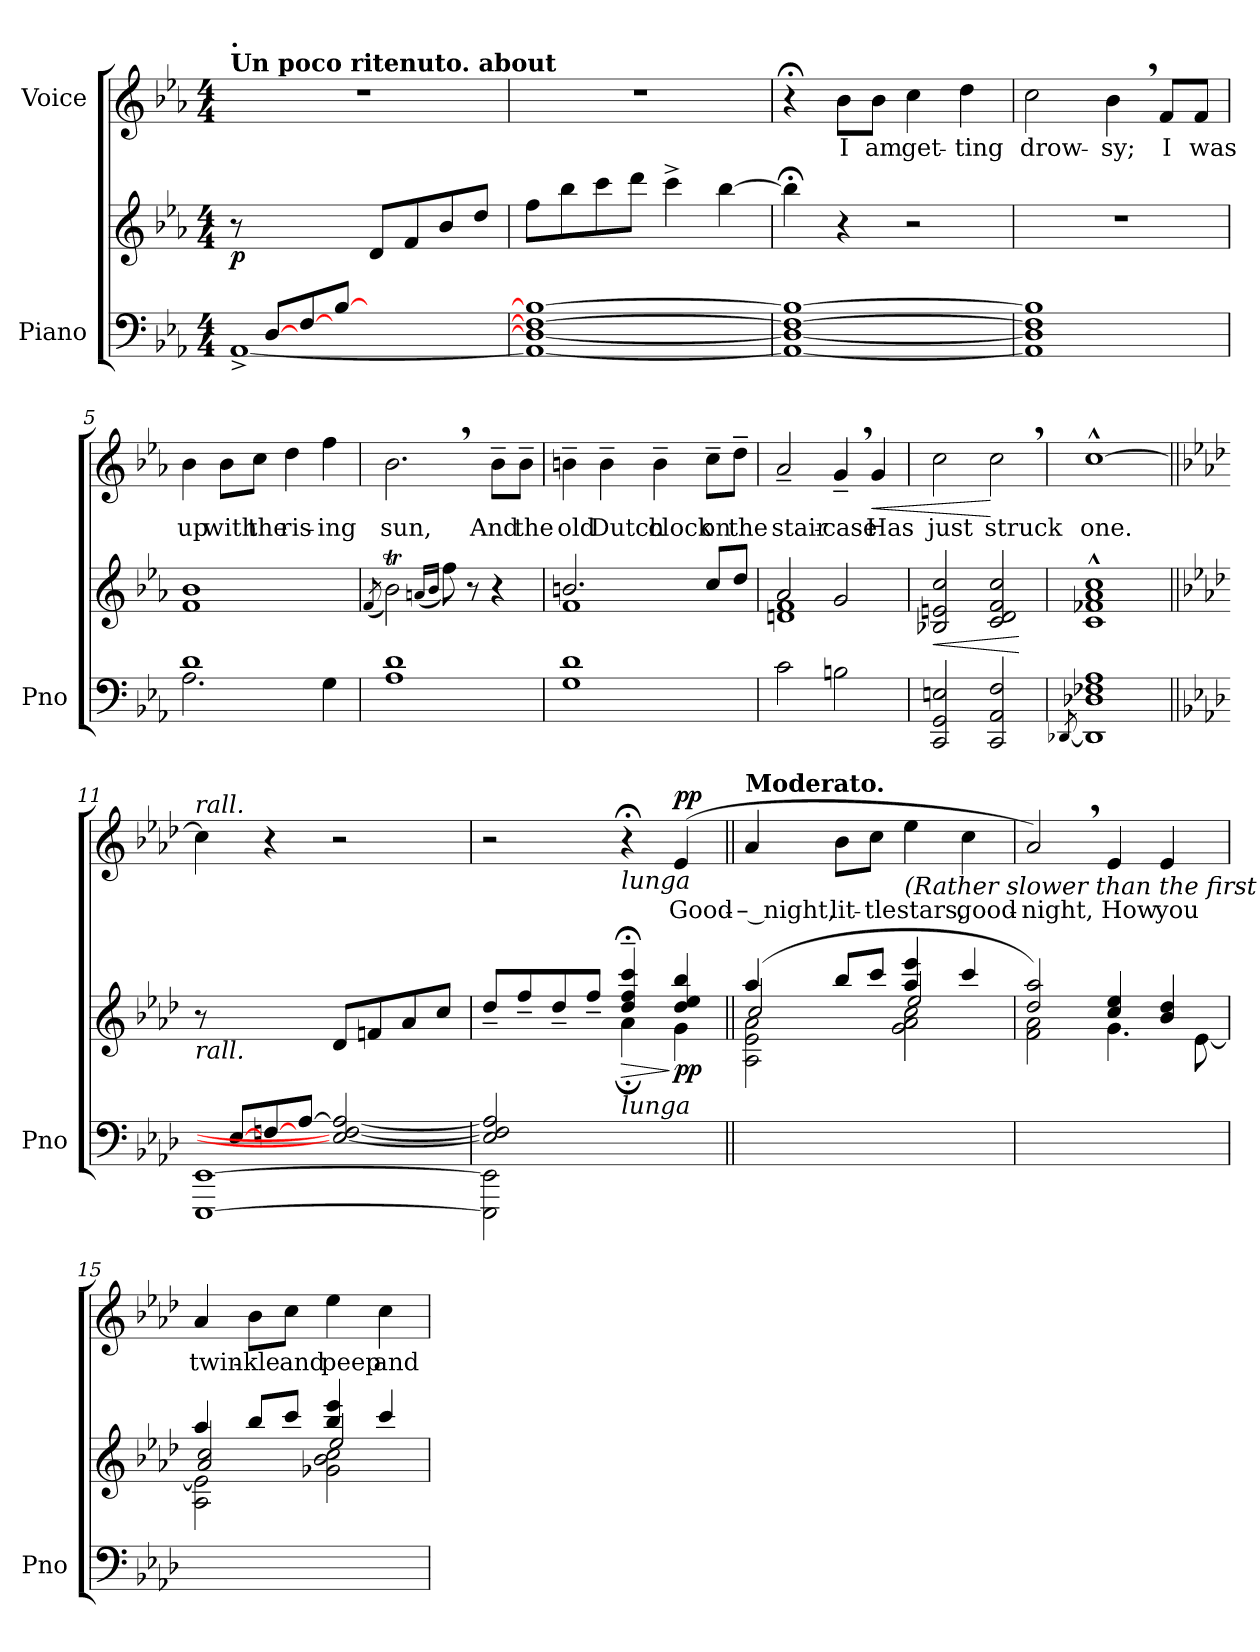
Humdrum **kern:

**kern	**kern	**dynam	**kern	**text	**dynam
*part2	*part2	*part2	*part1	*part1	*part1
*staff3	*staff2	*staff2/3	*staff1	*staff1	*staff1
*I"Piano	*	*	*I"Voice	*	*
*I'Pno	*	*	*	*	*
*clefF4	*clefG2	*	*clefG2	*	*
*k[b-e-a-]	*k[b-e-a-]	*	*k[b-e-a-]	*	*
*M4/4	*M4/4	*	*M4/4	*	*
*MM84	*MM84	*	*MM84	*	*
=1	=1	=1	=1	=1	=1
*^	*	*	*	*	*
!	!	!	!	!LO:TX:a:B:t=Un poco ritenuto. about	!	!
!	!	!	!	!LO:TX:a:B:t=.	!	!
!	!	!	!LO:DY:b	!	!	!
8ryy	[<1AA-i^	8r	p	1r	.	.
([<8D/L	.	4.ryy	.	.	.	.
[<8F/	.	.	.	.	.	.
[8B-/J	.	.	.	.	.	.
2ryy	.	8d/L	.	.	.	.
.	.	8f/	.	.	.	.
.	.	8b-/	.	.	.	.
.	.	8dd/J	.	.	.	.
*v	*v	*	*	*	*	*
=2	=2	=2	=2	=2	=2
1AA-_ 1D_ 1F_ 1B-_	8ff\L	.	1r	.	.
.	8bb-\	.	.	.	.
.	8ccc\	.	.	.	.
.	8ddd\J	.	.	.	.
.	4ccc^\	.	.	.	.
.	[4bb-\	.	.	.	.
=3	=3	=3	=3	=3	=3
1AA-_ 1D_ 1F_ 1B-_	4bb-;<\])	.	4r;<	.	.
!	!	!	!	!LO:LY:b	!LO:DY:a
!	!	!	!	!	!LO:DY:n=1:a
.	4r	.	8b-\L	I	p other-dynamics
!	!	!	!	!LO:LY:b	!
.	.	.	8b-\J	am	.
!	!	!	!	!LO:LY:b	!
.	2r	.	4cc\	get-	.
!	!	!	!	!LO:LY:b	!
.	.	.	4dd\	-ting	.
!!LO:LB:g=z
=4	=4	=4	=4	=4	=4
!	!	!	!	!LO:LY:b	!
1AA-] 1D] 1F] 1B-]	1r	.	2cc\	drow-	.
!	!	!	!	!LO:LY:b	!
.	.	.	4b-,\	-sy;	.
!	!	!	!	!LO:LY:b	!
.	.	.	8f/L	I	.
!	!	!	!	!LO:LY:b	!
.	.	.	8f/J	was	.
=5	=5	=5	=5	=5	=5
*^	*	*	*	*	*
!	!	!	!	!	!LO:LY:b	!
1d	2.A-\	1f 1b-	.	4b-\	up	.
!	!	!	!	!	!LO:LY:b	!
.	.	.	.	8b-\L	with	.
!	!	!	!	!	!LO:LY:b	!
.	.	.	.	8cc\J	the	.
!	!	!	!	!	!LO:LY:b	!
.	.	.	.	4dd\	ris-	.
!	!	!	!	!	!LO:LY:b	!
.	4G\	.	.	4ff\	-ing	.
*v	*v	*	*	*	*	*
=6	=6	=6	=6	=6	=6
.	(8qf/	.	.	.	.
!	!	!	!	!LO:LY:b	!
1A- 1d	2b-T\)	.	2.b-,\	sun,	.
.	(16qan/LL	.	.	.	.
.	16qb-/JJ	.	.	.	.
.	8ff\)	.	.	.	.
.	8r	.	.	.	.
!	!	!	!	!LO:LY:b	!
.	4r	.	8b-~\L	And	.
!	!	!	!	!LO:LY:b	!
.	.	.	8b-~\J	the	.
=7	=7	=7	=7	=7	=7
*	*^	*	*	*	*
!	!	!	!	!	!LO:LY:b	!
1G 1d	2.bn/	1f	.	4bn~\	old	.
!	!	!	!	!	!LO:LY:b	!
.	.	.	.	4b~\	Dutch	.
!	!	!	!	!	!LO:LY:b	!
.	.	.	.	4b~\	clock	.
!	!	!	!	!	!LO:LY:b	!
.	8cc/L	.	.	8cc~\L	on	.
!	!	!	!	!	!LO:LY:b	!
.	8dd/J	.	.	8dd~\J	the	.
!!LO:LB:g=z
=8	=8	=8	=8	=8	=8	=8
!	!	!	!	!	!LO:LY:b	!
2c\	2a-/	1dn 1f	.	2a-~>/	stair-	.
!	!	!	!	!	!LO:LY:b	!
2Bn\	2g/	.	.	4g~>,/	-case	.
!	!	!	!	!	!LO:LY:b	!LO:HP:b
.	.	.	.	4g/	Has	<
*	*v	*v	*	*	*	*
=9	=9	=9	=9	=9	=9
!	!	!LO:HP:b	!	!LO:LY:b	!
2CC/ 2GG/ 2En/	2B-X/ 2en/ 2cc/	<	2cc\	just	.
!	!	!	!	!LO:LY:b	!
2CC/ 2AA-/ 2F/	2c/ 2d/ 2f/ 2cc/	.	2cc,\	struck	[
.	.	[	.	.	.
=10	=10	=10	=10	=10	=10
*^	*	*	*	*	*
.	[<8qDD-X/	.	.	.	.	.
!	!	!	!	!	!LO:LY:b	!
1D-X 1F-X 1A-	1DD-]	1c^^ 1f-X^^ 1a-^^ 1cc^^	.	[1cc^^	one.	.
*v	*v	*	*	*	*	*
=11||	=11||	=11||	=11||	=11||	=11||
*k[b-e-a-d-]	*k[b-e-a-d-]	*	*k[b-e-a-d-]	*	*
*^	*	*	*	*	*
*	*^	*	*	*	*	*
!	!	!	!	!	!LO:TX:a:i:t=rall.	!	!
!	!	!	!LO:TX:b:i:t=rall.	!	!	!	!
8ryy	2ryy	[<1EEE- [<1EE-	8r	.	4cc\]	.	.
([<8E-/L	.	.	4.ryy	.	.	.	.
[<8Fn/	.	.	.	.	4r	.	.
[8A-/J	.	.	.	.	.	.	.
2ryy	2E-/_ 2F/_ 2A-/_	.	8d-i/L	.	2r	.	.
.	.	.	8fn/	.	.	.	.
.	.	.	8a-/	.	.	.	.
.	.	.	8cc/J	.	.	.	.
*	*v	*v	*	*	*	*	*
=12	=12	=12	=12	=12	=12	=12
*	*	*^	*	*	*	*
(2E-/] 2F/] 2A-/]	2EEE-\] 2EE-\]	8dd-~>/L	2ryy	.	2r	.	.
.	.	8ff~>/	.	.	.	.	.
.	.	8dd-~>/	.	.	.	.	.
.	.	8ff~>/J	.	.	.	.	.
!	!	!	!	!	!LO:TX:b:i:t=lunga	!	!
!LO:TX:a:i:t=lunga	!	!	!	!	!	!	!
!	!	!	!	!LO:HP:b	!	!	!
2ryy	2ryy	4dd-/;<~> 4ff/;<~> 4ccc/;<~>)	4a-;\)	>	4r;<	.	.
!	!	!	!	!LO:DY:n=1:b	!	!LO:LY:b	!LO:DY:a
.	.	4dd-/ 4ee-/ 4bb-/	4g\	] pp	(4e-/	Good-	pp
*v	*v	*	*	*	*	*	*
*	*v	*v	*	*	*	*
!!LO:PB:g=z
=13||	=13||	=13||	=13||	=13||	=13||
*	*	*	*MM88	*	*
*	*^	*	*	*	*
*	*	*^	*	*	*	*
!	!	!	!	!	!LO:TX:a:B:t=Moderato.	!	!
!	!	!	!	!	!	!LO:LY:b	!
1ryy	(4aa-/	2cc/	2A-\ 2e-\ 2a-\	.	4a-/	-– night,	.
!	!	!	!	!	!	!LO:LY:b	!
.	8bb-/L	.	.	.	8b-\L	lit-	.
!	!	!	!	!	!	!LO:LY:b	!
.	8ccc/J	.	.	.	8cc\J	-tle	.
!	!	!	!	!	!LO:TX:b:i:t=(Rather slower than the first song.)	!	!
!	!	!	!	!	!	!LO:LY:b	!
.	4aa-/ 4eee-/	2ee-/	2g\ 2a-\ 2cc\	.	4ee-\	stars,	.
!	!	!	!	!	!	!LO:LY:b	!
.	4ccc/	.	.	.	4cc\	good-	.
*	*	*v	*v	*	*	*	*
=14	=14	=14	=14	=14	=14	=14
!	!	!	!	!	!LO:LY:b	!
1ryy	2dd-/ 2aa-/)	2f\ 2a-\	.	2a-,/)	-night,	.
!	!	!	!	!	!LO:LY:b	!
.	4cc/ 4ee-/	4.g\	.	4e-/	How	.
!	!	!	!	!	!LO:LY:b	!
.	4b-/ 4dd-/	.	.	4e-/	you	.
.	.	[<8e-\	.	.	.	.
=15	=15	=15	=15	=15	=15	=15
*	*	*^	*	*	*	*
!	!	!	!	!	!	!LO:LY:b	!
1ryy	4aa-/	2a-/ 2cc/	2A-\ 2e-\]	.	4a-/	twin-	.
!	!	!	!	!	!	!LO:LY:b	!
.	8bb-/L	.	.	.	8b-\L	-kle	.
!	!	!	!	!	!	!LO:LY:b	!
.	8ccc/J	.	.	.	8cc\J	and	.
!	!	!	!	!	!	!LO:LY:b	!
.	4bb-/ 4eee-/	2ee-/	2g-X\ 2b-\ 2cc\	.	4ee-\	peep	.
!	!	!	!	!	!	!LO:LY:b	!
.	4ccc/	.	.	.	4cc\	and	.
*	*v	*v	*v	*	*	*	*
=	=	=	=	=	=
*-	*-	*-	*-	*-	*-
